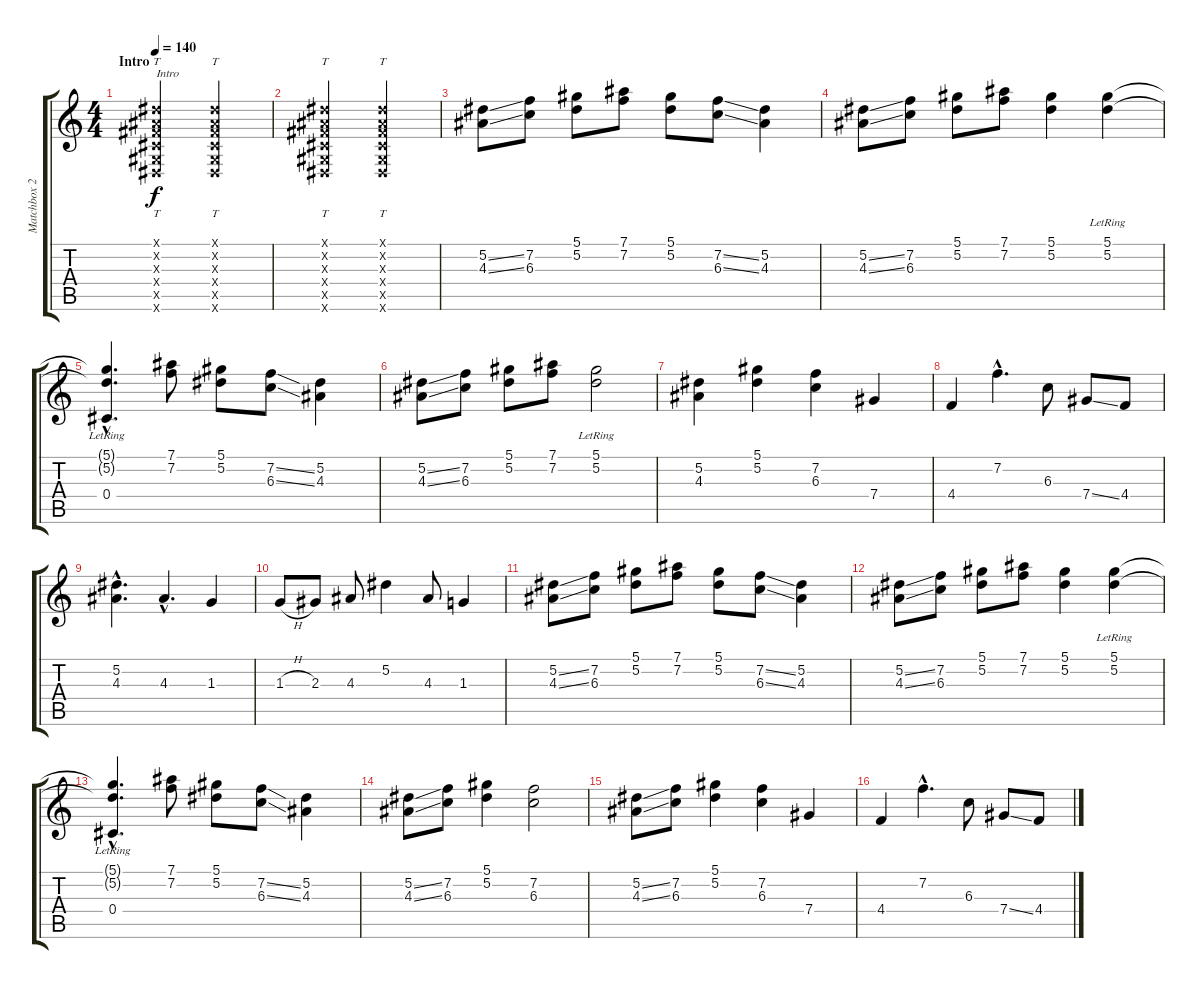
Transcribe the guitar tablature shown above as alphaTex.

\track ("Matchbox 20" "Matchbox 2") {instrument acousticguitarsteel}
\staff {score tabs}
\tuning (Eb4 Bb3 Gb3 Db3 Ab2 Eb2) {hide}
\ts (4 4)
\section ("" "Intro")
\tempo 140
\clef g2
\ks c
(0.1{x} 0.2{x} 0.3{x} 0.4{x} 0.5{x} 0.6{x}).2{tt txt "Intro" dy f instrument acousticguitarsteel} (0.1{x} 0.2{x} 0.3{x} 0.4{x} 0.5{x} 0.6{x}).2{tt} |
(0.1{x} 0.2{x} 0.3{x} 0.4{x} 0.5{x} 0.6{x}).2{tt} (0.1{x} 0.2{x} 0.3{x} 0.4{x} 0.5{x} 0.6{x}).2{tt} |
(5.2{ss} 4.3{ss}).8 (7.2 6.3).8 (5.1 5.2).8 (7.1 7.2).8 (5.1 5.2).8 (7.2{ss} 6.3{ss}).8 (5.2 4.3).4 |
(5.2{ss} 4.3{ss}).8 (7.2 6.3).8 (5.1 5.2).8 (7.1 7.2).8 (5.1 5.2).4 (5.1{lr} 5.2{lr}).4 |
(5.1{hac t} 5.2{hac t} 0.4{hac lr}).4{d} (7.1 7.2).8 (5.1 5.2).8 (7.2{ss} 6.3{ss}).8 (5.2 4.3).4 |
(5.2{ss} 4.3{ss}).8 (7.2 6.3).8 (5.1 5.2).8 (7.1 7.2).8 (5.1{lr} 5.2{lr}).2 |
(5.2 4.3).4 (5.1 5.2).4 (7.2 6.3).4 7.4.4 |
4.4.4 7.2{hac}.4{d} 6.3.8 7.4{ss}.8 4.4.8 |
(5.2{hac} 4.3{hac}).4{d} 4.3{hac}.4{d} 1.3.4 |
1.3{h}.8 2.3.8 4.3.8 5.2.4 4.3.8 1.3.4 |
(5.2{ss} 4.3{ss}).8 (7.2 6.3).8 (5.1 5.2).8 (7.1 7.2).8 (5.1 5.2).8 (7.2{ss} 6.3{ss}).8 (5.2 4.3).4 |
(5.2{ss} 4.3{ss}).8 (7.2 6.3).8 (5.1 5.2).8 (7.1 7.2).8 (5.1 5.2).4 (5.1{lr} 5.2{lr}).4 |
(5.1{hac t} 5.2{hac t} 0.4{hac lr}).4{d} (7.1 7.2).8 (5.1 5.2).8 (7.2{ss} 6.3{ss}).8 (5.2 4.3).4 |
(5.2{ss} 4.3{ss}).8 (7.2 6.3).8 (5.1 5.2).4 (7.2 6.3).2 |
(5.2{ss} 4.3{ss}).8 (7.2 6.3).8 (5.1 5.2).4 (7.2 6.3).4 7.4.4 |
4.4.4 7.2{hac}.4{d} 6.3.8 7.4{ss}.8 4.4.8
